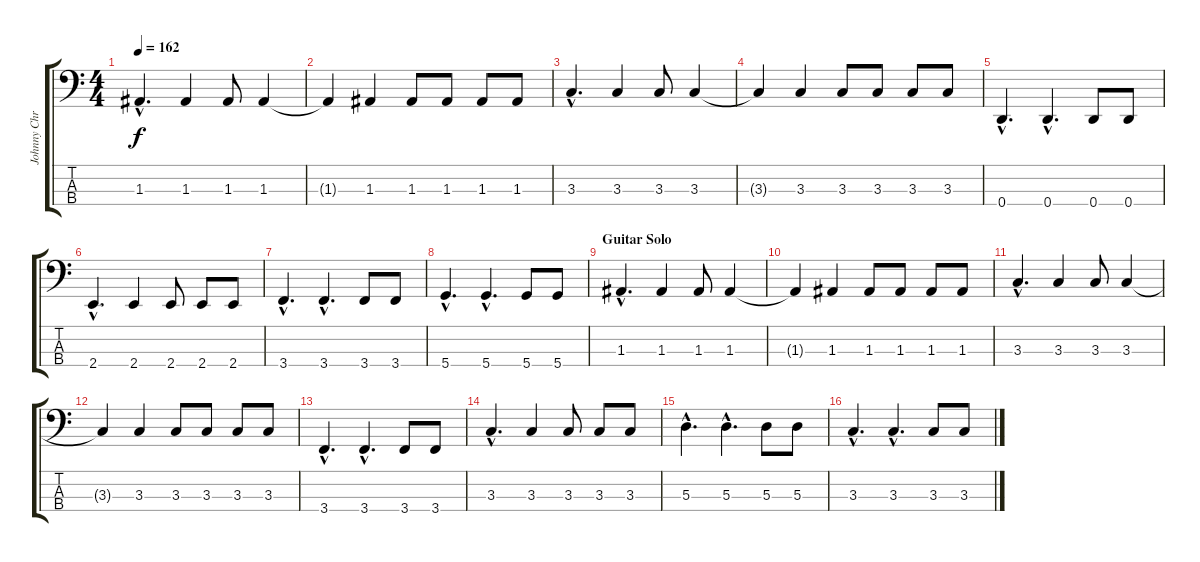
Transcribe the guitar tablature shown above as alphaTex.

\track ("Johnny Christ" "Johnny Chr") {instrument electricbassfinger}
\staff {score tabs}
\tuning (G2 D2 A1 D1) {hide}
\ts (4 4)
\tempo 162
\clef f4
\ks c
1.3{hac}.4{d dy f} 1.3.4 1.3.8 1.3.4 |
1.3{t}.4 1.3.4 1.3.8 1.3.8 1.3.8 1.3.8 |
3.3{hac}.4{d} 3.3.4 3.3.8 3.3.4 |
3.3{t}.4 3.3.4 3.3.8 3.3.8 3.3.8 3.3.8 |
0.4{hac}.4{d} 0.4{hac}.4{d} 0.4.8 0.4.8 |
2.4{hac}.4{d} 2.4.4 2.4.8 2.4.8 2.4.8 |
3.4{hac}.4{d} 3.4{hac}.4{d} 3.4.8 3.4.8 |
5.4{hac}.4{d} 5.4{hac}.4{d} 5.4.8 5.4.8 |
\section ("" "Guitar Solo")
1.3{hac}.4{d} 1.3.4 1.3.8 1.3.4 |
1.3{t}.4 1.3.4 1.3.8 1.3.8 1.3.8 1.3.8 |
3.3{hac}.4{d} 3.3.4 3.3.8 3.3.4 |
3.3{t}.4 3.3.4 3.3.8 3.3.8 3.3.8 3.3.8 |
3.4{hac}.4{d} 3.4{hac}.4{d} 3.4.8 3.4.8 |
3.3{hac}.4{d} 3.3.4 3.3.8 3.3.8 3.3.8 |
5.3{hac}.4{d} 5.3{hac}.4{d} 5.3.8 5.3.8 |
3.3{hac}.4{d} 3.3{hac}.4{d} 3.3.8 3.3.8
